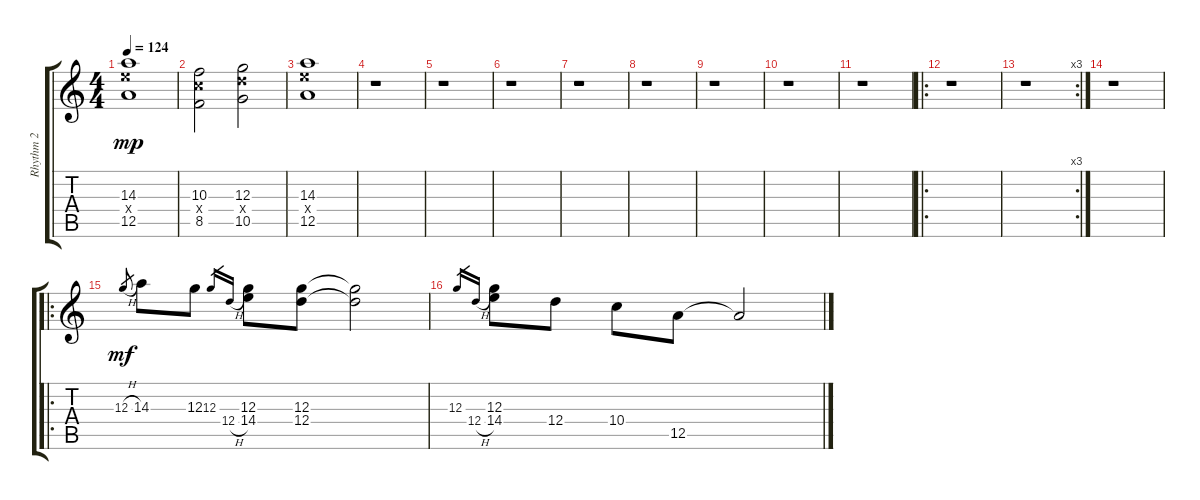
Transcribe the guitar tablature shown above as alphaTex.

\track ("Rhythm 2" "Rhythm 2") {instrument overdrivenguitar}
\staff {score tabs}
\tuning (E4 B3 G3 D3 A2 E2) {hide}
\ts (4 4)
\tempo 124
\clef g2
\ks c
(14.3 14.4{x} 12.5).1{dy mp} |
(10.3 10.4{x} 8.5).2 (12.3 12.4{x} 10.5).2 |
(14.3 14.4{x} 12.5).1 |
r.1 |
r.1 |
r.1 |
r.1 |
r.1 |
r.1 |
r.1 |
r.1 |
\ro
r.1 |
\rc 3
r.1 |
r.1 |
\ro
12.3{h}.8{gr dy mf} 14.3.8 12.3.8 12.3.16{gr} 12.4{h}.16{gr} (12.3 14.4).8 (12.3 12.4).8 (12.3{t} 12.4{t}).2 |
12.3.16{gr} 12.4{h}.16{gr} (12.3 14.4).8 12.4.8 10.4.8 12.5.8 12.5{t}.2
